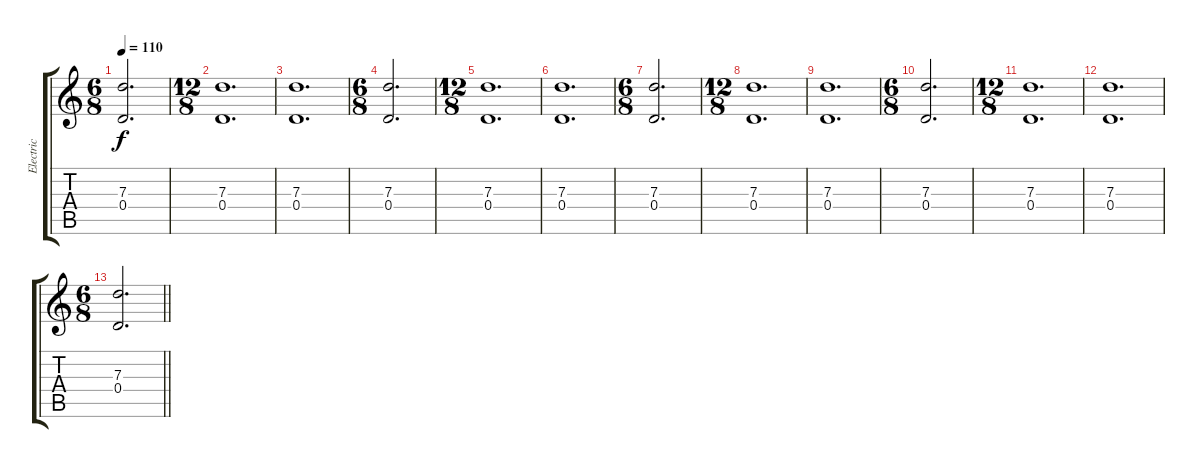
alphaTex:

\track ("Electric" "Electric") {instrument overdrivenguitar}
\staff {score tabs}
\tuning (E4 B3 G3 D3 A2 E2) {hide}
\ts (6 8)
\tempo 110
\clef g2
\ks c
(7.3 0.4).2{d dy f} |
\ts (12 8)
(7.3 0.4).1{d} |
(7.3 0.4).1{d} |
\ts (6 8)
(7.3 0.4).2{d} |
\ts (12 8)
(7.3 0.4).1{d} |
(7.3 0.4).1{d} |
\ts (6 8)
(7.3 0.4).2{d} |
\ts (12 8)
(7.3 0.4).1{d} |
(7.3 0.4).1{d} |
\ts (6 8)
(7.3 0.4).2{d} |
\ts (12 8)
(7.3 0.4).1{d} |
(7.3 0.4).1{d} |
\ts (6 8)
\barLineRight lightlight
(7.3 0.4).2{d}
